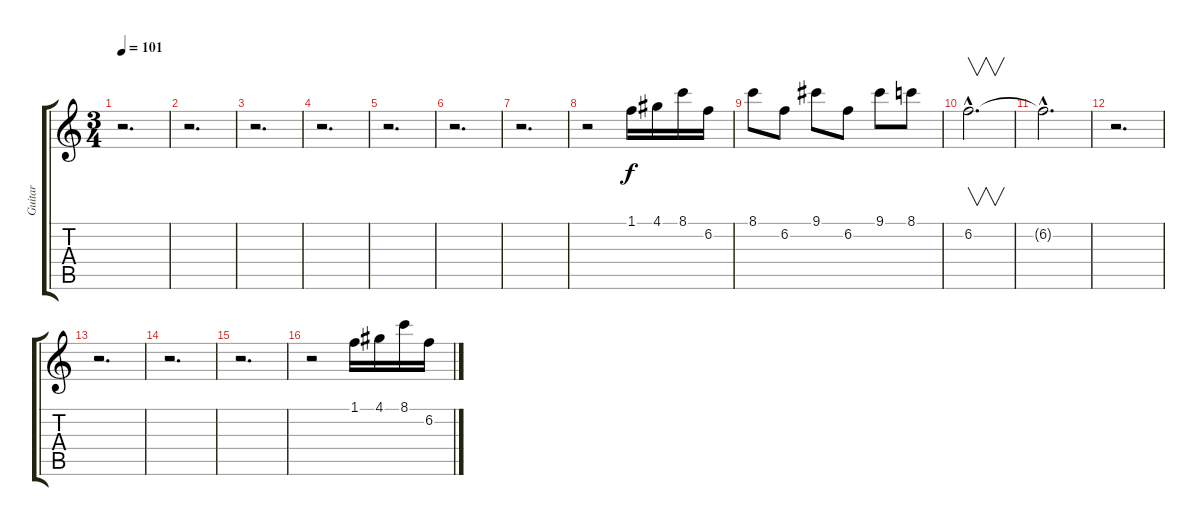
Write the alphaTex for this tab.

\track ("Guitar" "Guitar") {instrument distortionguitar}
\staff {score tabs}
\tuning (E4 B3 G3 D3 A2 E2) {hide}
\ts (3 4)
\tempo 101
\clef g2
\ks c
r.2{d dy f} |
r.2{d} |
r.2{d} |
r.2{d} |
r.2{d} |
r.2{d} |
r.2{d} |
r.2 1.1.16 4.1.16 8.1.16 6.2.16 |
8.1.8 6.2.8 9.1.8 6.2.8 9.1.8 8.1.8 |
6.2{hac}.2{v d} |
6.2{hac t}.2{d} |
r.2{d} |
r.2{d} |
r.2{d} |
r.2{d} |
r.2 1.1.16 4.1.16 8.1.16 6.2.16
